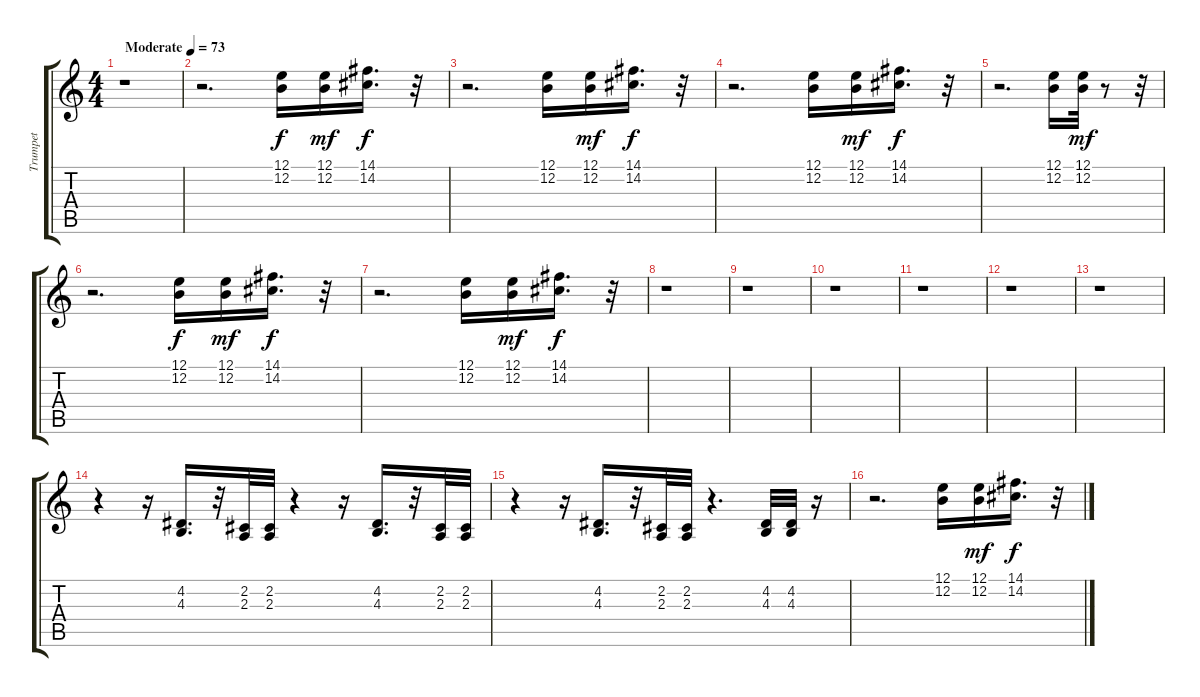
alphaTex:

\track ("Trumpet" "Trumpet") {instrument trumpet}
\staff {score tabs}
\tuning (E4 B3 G3 D3 A2 E2) {hide}
\ts (4 4)
\tempo (73 "Moderate")
\clef g2
\ks c
r.1{dy f instrument trumpet} |
r.2{d} (12.1 12.2).16 (12.1 12.2).16{dy mf} (14.1 14.2).16{d dy f} r.32 |
r.2{d} (12.1 12.2).16 (12.1 12.2).16{dy mf} (14.1 14.2).16{d dy f} r.32 |
r.2{d} (12.1 12.2).16 (12.1 12.2).16{dy mf} (14.1 14.2).16{d dy f} r.32 |
r.2{d} (12.1 12.2).16 (12.1 12.2).32{dy mf} r.8 r.32 |
r.2{d} (12.1 12.2).16{dy f} (12.1 12.2).16{dy mf} (14.1 14.2).16{d dy f} r.32 |
r.2{d} (12.1 12.2).16 (12.1 12.2).16{dy mf} (14.1 14.2).16{d dy f} r.32 |
r.1 |
r.1 |
r.1 |
r.1 |
r.1 |
r.1 |
r.4 r.16 (4.2 4.3).16{d} r.32 (2.2 2.3).32 (2.2 2.3).32 r.4 r.16 (4.2 4.3).16{d} r.32 (2.2 2.3).32 (2.2 2.3).32 |
r.4 r.16 (4.2 4.3).16{d} r.32 (2.2 2.3).32 (2.2 2.3).32 r.4{d} (4.2 4.3).32 (4.2 4.3).32 r.16 |
r.2{d} (12.1 12.2).16 (12.1 12.2).16{dy mf} (14.1 14.2).16{d dy f} r.32
